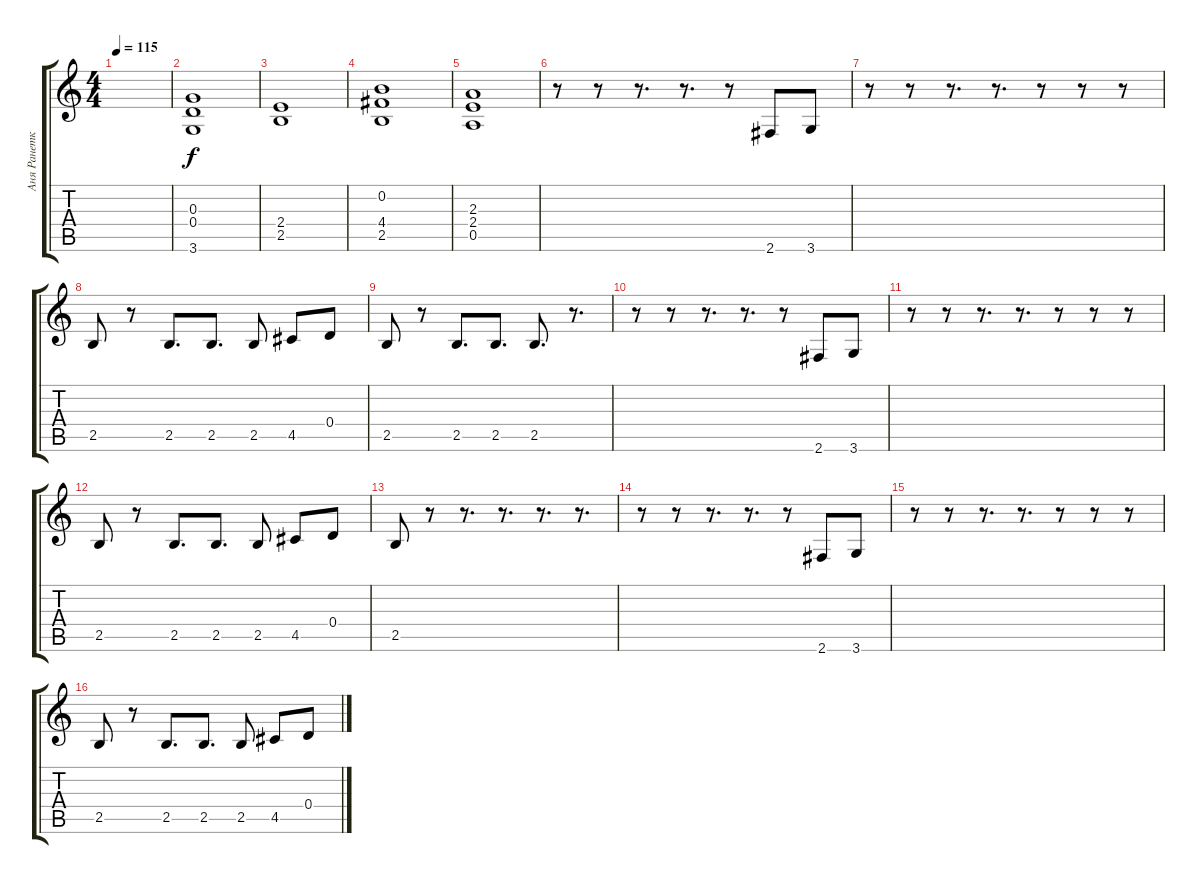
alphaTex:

\track ("Аня Ранетка" "Аня Ранетк") {instrument distortionguitar}
\staff {score tabs}
\tuning (E4 B3 G3 D3 A2 E2) {hide}
\ts (4 4)
\tempo 115
\clef g2
\ks c
|
(0.3 0.4 3.6).1 |
(2.4 2.5).1 |
(0.2 4.4 2.5).1 |
(2.3 2.4 0.5).1 |
r.8 r.8 r.8{d} r.8{d} r.8 2.6.8 3.6.8 |
r.8 r.8 r.8{d} r.8{d} r.8 r.8 r.8 |
2.5.8 r.8 2.5.8{d} 2.5.8{d} 2.5.8 4.5.8 0.4.8 |
2.5.8 r.8 2.5.8{d} 2.5.8{d} 2.5.8{d} r.8{d} |
r.8 r.8 r.8{d} r.8{d} r.8 2.6.8 3.6.8 |
r.8 r.8 r.8{d} r.8{d} r.8 r.8 r.8 |
2.5.8 r.8 2.5.8{d} 2.5.8{d} 2.5.8 4.5.8 0.4.8 |
2.5.8 r.8 r.8{d} r.8{d} r.8{d} r.8{d} |
r.8 r.8 r.8{d} r.8{d} r.8 2.6.8 3.6.8 |
r.8 r.8 r.8{d} r.8{d} r.8 r.8 r.8 |
2.5.8 r.8 2.5.8{d} 2.5.8{d} 2.5.8 4.5.8 0.4.8
